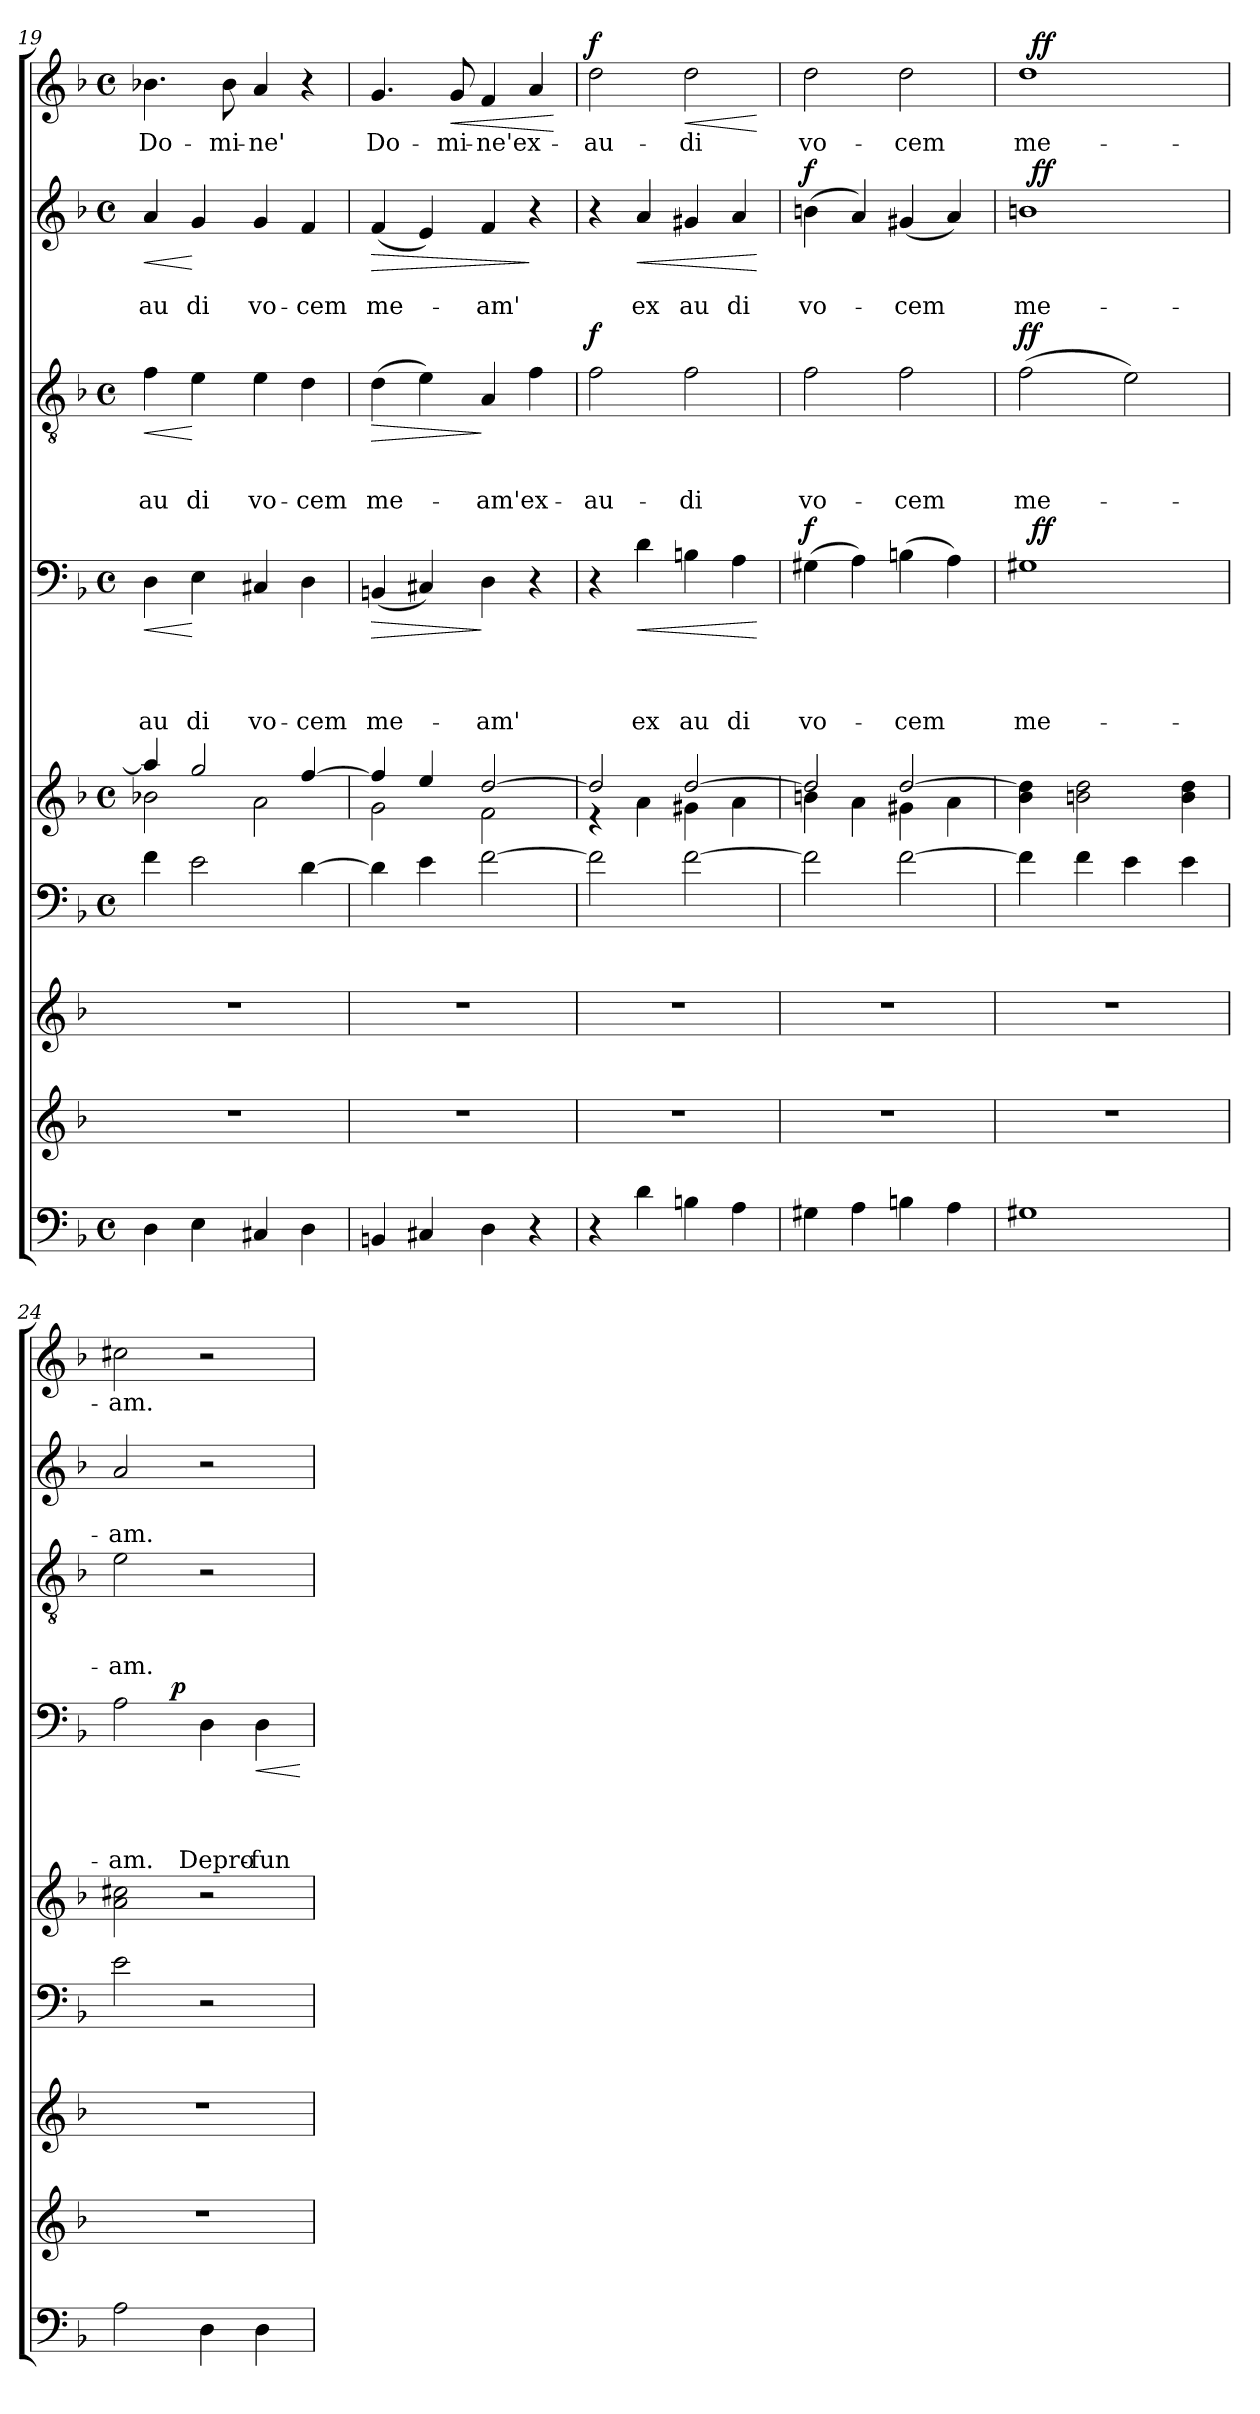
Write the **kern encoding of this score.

**kern	**kern	**kern	**kern	**kern	**kern	**text	**text	**text	**text	**dynam	**kern	**text	**text	**text	**dynam	**kern	**text	**text	**dynam	**kern	**text	**dynam
*part8	*part7	*part6	*part5	*part5	*part4	*part4	*part4	*part4	*part4	*part4	*part3	*part3	*part3	*part3	*part3	*part2	*part2	*part2	*part2	*part1	*part1	*part1
*staff9	*staff8	*staff7	*staff6	*staff5	*staff4	*staff4	*staff4	*staff4	*staff4	*staff4	*staff3	*staff3	*staff3	*staff3	*staff3	*staff2	*staff2	*staff2	*staff2	*staff1	*staff1	*staff1
!!LO:LB:g=z
*clefF4	*clefG2	*clefG2	*clefF4	*clefG2	*clefF4	*	*	*	*	*	*clefGv2	*	*	*	*	*clefG2	*	*	*	*clefG2	*	*
*k[b-]	*k[b-]	*k[b-]	*k[b-]	*k[b-]	*k[b-]	*	*	*	*	*	*k[b-]	*	*	*	*	*k[b-]	*	*	*	*k[b-]	*	*
*F:	*F:	*F:	*F:	*F:	*F:	*	*	*	*	*	*F:	*	*	*	*	*F:	*	*	*	*F:	*	*
*M4/4	*	*	*M4/4	*M4/4	*M4/4	*	*	*	*	*	*M4/4	*	*	*	*	*M4/4	*	*	*	*M4/4	*	*
*met(c)	*	*	*met(c)	*met(c)	*met(c)	*	*	*	*	*	*met(c)	*	*	*	*	*met(c)	*	*	*	*met(c)	*	*
=19	=19	=19	=19	=19	=19	=19	=19	=19	=19	=19	=19	=19	=19	=19	=19	=19	=19	=19	=19	=19	=19	=19
*	*	*	*	*^	*	*	*	*	*	*	*	*	*	*	*	*	*	*	*	*	*	*
!	!	!	!	!	!	!	!	!	!	!LO:LY:b	!LO:HP:b	!	!	!	!LO:LY:b	!LO:HP:b	!	!	!LO:LY:b	!LO:HP:b	!	!LO:LY:b	!
4D\	1r	1r	4f\	4aa/]	2b-X\	4D\	.	.	.	-au	<	4f\	.	.	-au	<	4a/	.	-au	<	4.b-X\	Do-	.
!	!	!	!	!	!	!	!	!	!	!LO:LY:b	!	!	!	!	!LO:LY:b	!	!	!	!LO:LY:b	!	!	!	!
4E\	.	.	2e\	2gg/	.	4E\	.	.	.	di	[	4e\	.	.	di	[	4g/	.	di	[	.	.	.
!	!	!	!	!	!	!	!	!	!	!	!	!	!	!	!	!	!	!	!	!	!	!LO:LY:b	!
.	.	.	.	.	.	.	.	.	.	.	.	.	.	.	.	.	.	.	.	.	8b-\	-mi-	.
!	!	!	!	!	!	!	!	!	!	!LO:LY:b	!	!	!	!	!LO:LY:b	!	!	!	!LO:LY:b	!	!	!LO:LY:b	!
4C#X/	.	.	.	.	2a\	4C#X/	.	.	.	vo-	.	4e\	.	.	vo-	.	4g/	.	vo-	.	4a/	-ne'	.
!	!	!	!	!	!	!	!	!	!	!LO:LY:b	!	!	!	!	!LO:LY:b	!	!	!	!LO:LY:b	!	!	!	!
4D\	.	.	[>4d\	[>4ff/	.	4D\	.	.	.	-cem	.	4d\	.	.	-cem	.	4f/	.	-cem	.	4r	.	.
=20	=20	=20	=20	=20	=20	=20	=20	=20	=20	=20	=20	=20	=20	=20	=20	=20	=20	=20	=20	=20	=20	=20	=20
!	!	!	!	!	!	!	!	!	!	!LO:LY:b	!LO:HP:b	!	!	!	!LO:LY:b	!LO:HP:b	!	!	!LO:LY:b	!LO:HP:b	!	!LO:LY:b	!
4BBn/	1r	1r	4d\]	4ff/]	2g\	(<4BBn/	.	.	.	me-	>	(>4d\	.	.	me-	>	(<4f/	.	me-	>	4.g/	Do-	.
4C#X/	.	.	4e\	4ee/	.	4C#X/)	.	.	.	.	.	4e\)	.	.	.	.	4e/)	.	.	.	.	.	.
!	!	!	!	!	!	!	!	!	!	!	!	!	!	!	!	!	!	!	!	!	!	!LO:LY:b	!LO:HP:b
.	.	.	.	.	.	.	.	.	.	.	.	.	.	.	.	.	.	.	.	.	8g/	-mi-	<
!	!	!	!	!	!	!	!	!	!	!LO:LY:b	!	!	!	!	!LO:LY:b	!	!	!	!LO:LY:b	!	!	!LO:LY:b	!
4D\	.	.	[>2f\	[>2dd/	2f\	4D\	.	.	.	-am'	]	4A/	.	.	-am'ex-	]	4f/	.	-am'	.	4f/	-ne'ex-	.
4r	.	.	.	.	.	4r	.	.	.	.	.	4f\	.	.	.	.	4r	.	.	]	4a/	.	.
*	*	*	*	*v	*v	*	*	*	*	*	*	*	*	*	*	*	*	*	*	*	*	*	*
.	.	.	.	.	.	.	.	.	.	.	.	.	.	.	.	.	.	.	.	.	.	[
=21	=21	=21	=21	=21	=21	=21	=21	=21	=21	=21	=21	=21	=21	=21	=21	=21	=21	=21	=21	=21	=21	=21
*	*	*	*	*^	*	*	*	*	*	*	*	*	*	*	*	*	*	*	*	*	*	*
!	!	!	!	!	!	!	!	!	!	!	!	!	!	!	!LO:LY:b	!LO:DY:a	!	!	!	!	!	!LO:LY:b	!LO:DY:a
4r	1r	1r	2f\]	2dd/]	4re	4r	.	.	.	.	.	2f\	.	.	-au-	f	4r	.	.	.	2dd\	-au-	f
!	!	!	!	!	!	!	!	!	!	!LO:LY:b	!LO:HP:b	!	!	!	!	!	!	!	!LO:LY:b	!LO:HP:b	!	!	!
4d\	.	.	.	.	4a\	4d\	.	.	.	ex	<	.	.	.	.	.	4a/	.	ex	<	.	.	.
!	!	!	!	!	!	!	!	!	!	!LO:LY:b	!	!	!	!	!LO:LY:b	!	!	!	!LO:LY:b	!	!	!LO:LY:b	!LO:HP:b
4Bn\	.	.	[>2f\	[>2dd/	4g#X\	4Bn\	.	.	.	au	.	2f\	.	.	-di	.	4g#X/	.	au	.	2dd\	-di	<
!	!	!	!	!	!	!	!	!	!	!LO:LY:b	!	!	!	!	!	!	!	!	!LO:LY:b	!	!	!	!
4A\	.	.	.	.	4a\	4A\	.	.	.	di	.	.	.	.	.	.	4a/	.	di	.	.	.	.
*	*	*	*	*v	*v	*	*	*	*	*	*	*	*	*	*	*	*	*	*	*	*	*	*
.	.	.	.	.	.	.	.	.	.	[	.	.	.	.	.	.	.	.	[	.	.	[
=22	=22	=22	=22	=22	=22	=22	=22	=22	=22	=22	=22	=22	=22	=22	=22	=22	=22	=22	=22	=22	=22	=22
*	*	*	*	*^	*	*	*	*	*	*	*	*	*	*	*	*	*	*	*	*	*	*
!	!	!	!	!	!	!	!	!	!	!LO:LY:b	!LO:DY:a	!	!	!	!LO:LY:b	!	!	!	!LO:LY:b	!LO:DY:a	!	!LO:LY:b	!
4G#X\	1r	1r	2f\]	2dd/]	4bn\	(>4G#X\	.	.	.	vo-	f	2f\	.	.	vo-	.	(>4bn\	.	vo-	f	2dd\	vo-	.
4A\	.	.	.	.	4a\	4A\)	.	.	.	.	.	.	.	.	.	.	4a/)	.	.	.	.	.	.
!	!	!	!	!	!	!	!	!	!	!LO:LY:b	!	!	!	!	!LO:LY:b	!	!	!	!LO:LY:b	!	!	!LO:LY:b	!
4Bn\	.	.	[>2f\	[>2dd/	4g#X\	(>4Bn\	.	.	.	-cem	.	2f\	.	.	-cem	.	(<4g#X/	.	-cem	.	2dd\	-cem	.
4A\	.	.	.	.	4a\	4A\)	.	.	.	.	.	.	.	.	.	.	4a/)	.	.	.	.	.	.
=23	=23	=23	=23	=23	=23	=23	=23	=23	=23	=23	=23	=23	=23	=23	=23	=23	=23	=23	=23	=23	=23	=23	=23
!	!	!	!	!	!	!	!	!	!	!LO:LY:b	!	!	!	!	!LO:LY:b	!LO:DY:a	!	!	!LO:LY:b	!	!	!LO:LY:b	!
*	*	*	*	*v	*v	*^	*	*	*	*	*	*	*	*	*	*	*^	*	*	*	*^	*	*
1G#X	1r	1r	4f\]	4b-\ 4dd\]	1G#X	32ryy	.	.	.	me-	.	(>2f\	.	.	me-	ff	1bn	32ryy	.	me-	.	1dd	32ryy	me-	.
!	!	!	!	!	!	!	!	!	!	!	!LO:DY:a	!	!	!	!	!	!	!	!	!	!LO:DY:a	!	!	!	!LO:DY:a
.	.	.	.	.	.	2ryy	.	.	.	.	ff	.	.	.	.	.	.	2ryy	.	.	ff	.	2ryy	.	ff
.	.	.	4f\	2bn\ 2dd\	.	.	.	.	.	.	.	.	.	.	.	.	.	.	.	.	.	.	.	.	.
.	.	.	4e\	.	.	.	.	.	.	.	.	2e\)	.	.	.	.	.	.	.	.	.	.	.	.	.
.	.	.	.	.	.	4...ryy	.	.	.	.	.	.	.	.	.	.	.	4...ryy	.	.	.	.	4...ryy	.	.
.	.	.	4e\	4b\ 4dd\	.	.	.	.	.	.	.	.	.	.	.	.	.	.	.	.	.	.	.	.	.
=24	=24	=24	=24	=24	=24	=24	=24	=24	=24	=24	=24	=24	=24	=24	=24	=24	=24	=24	=24	=24	=24	=24	=24	=24	=24
!	!	!	!	!	!	!	!	!	!	!LO:LY:b	!	!	!	!	!LO:LY:b	!	!	!	!	!LO:LY:b	!	!	!	!LO:LY:b	!
*	*	*	*	*	*	*	*	*	*	*	*	*	*	*	*	*	*v	*v	*	*	*	*	*	*	*
*	*	*	*	*	*	*	*	*	*	*	*	*	*	*	*	*	*	*	*	*	*v	*v	*	*
2A\	1r	1r	2e\	2a\ 2cc#X\	2A\	4.ryy	.	.	.	-am.	.	2e\	.	.	-am.	.	2a/	.	-am.	.	2cc#X\	-am.	.
!	!	!	!	!	!	!	!	!	!	!	!LO:DY:a	!	!	!	!	!	!	!	!	!	!	!	!
.	.	.	.	.	.	2ryy	.	.	.	.	p	.	.	.	.	.	.	.	.	.	.	.	.
!	!	!	!	!	!	!	!	!	!	!LO:LY:b	!	!	!	!	!	!	!	!	!	!	!	!	!
4D\	.	.	2r	2r	4D\	.	.	.	.	Depro-	.	2r	.	.	.	.	2r	.	.	.	2r	.	.
!	!	!	!	!	!	!	!	!	!	!LO:LY:b	!LO:HP:b	!	!	!	!	!	!	!	!	!	!	!	!
4D\	.	.	.	.	4D\	.	.	.	.	-fun-	<	.	.	.	.	.	.	.	.	.	.	.	.
.	.	.	.	.	.	8ryy	.	.	.	.	.	.	.	.	.	.	.	.	.	.	.	.	.
.	.	.	.	.	.	.	.	.	.	.	[	.	.	.	.	.	.	.	.	.	.	.	.
*	*	*	*	*	*v	*v	*	*	*	*	*	*	*	*	*	*	*	*	*	*	*	*	*
=	=	=	=	=	=	=	=	=	=	=	=	=	=	=	=	=	=	=	=	=	=	=
*-	*-	*-	*-	*-	*-	*-	*-	*-	*-	*-	*-	*-	*-	*-	*-	*-	*-	*-	*-	*-	*-	*-
